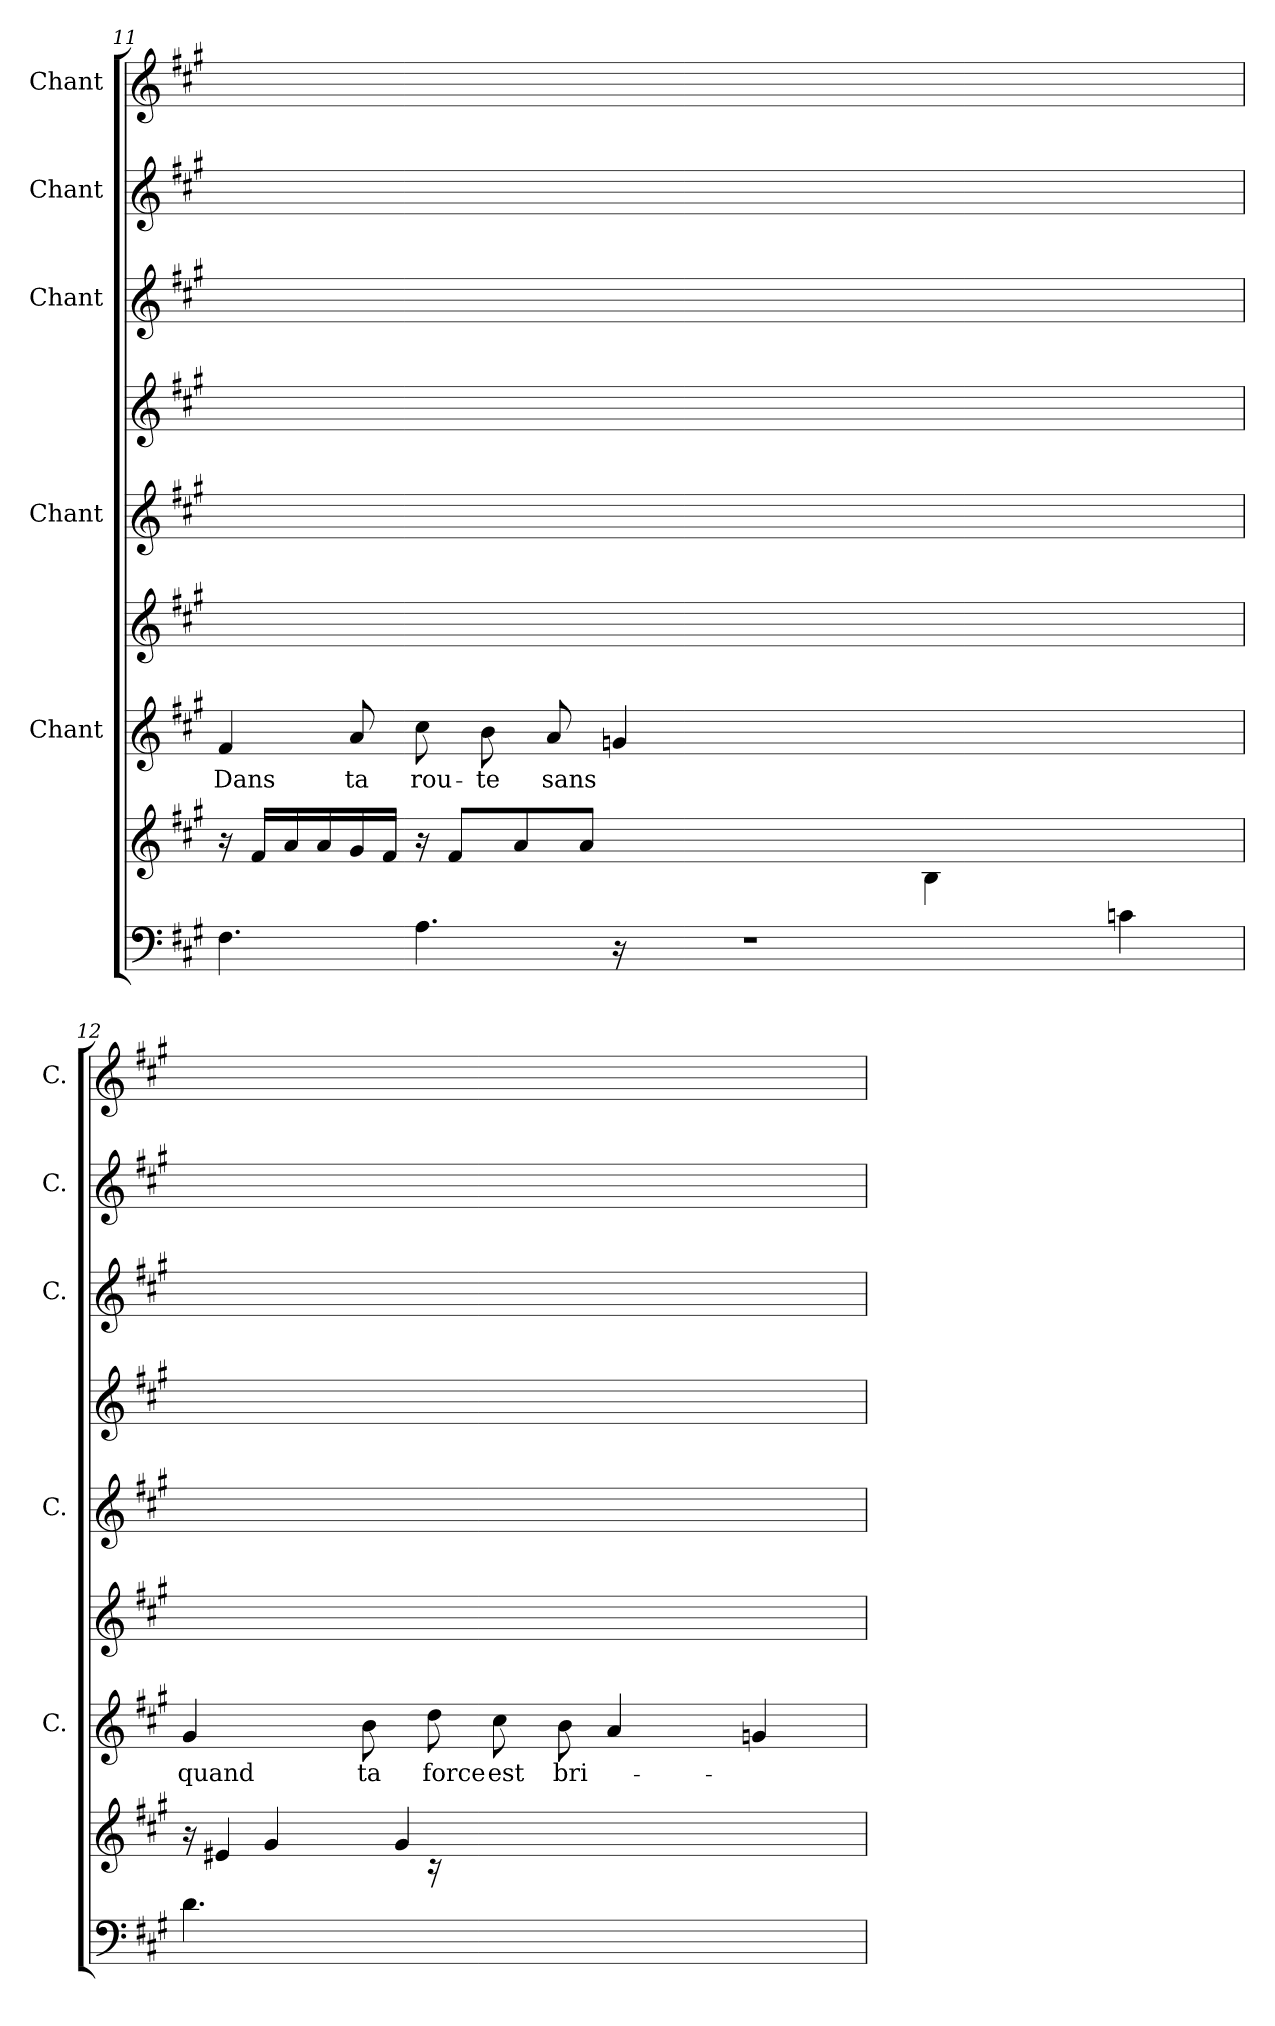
**kern	**kern	**kern	**text	**kern	**kern	**kern	**kern	**kern	**kern
*part6	*part6	*part5	*part5	*part5	*part4	*part4	*part3	*part2	*part1
*staff9	*staff8	*staff7	*staff7	*staff6	*staff5	*staff4	*staff3	*staff2	*staff1
*	*	*I"Chant	*	*	*I"Chant	*	*I"Chant	*I"Chant	*I"Chant
*	*	*I'C.	*	*	*I'C.	*	*I'C.	*I'C.	*I'C.
*clefF4	*clefG2	*clefG2	*	*clefG2	*clefG2	*clefG2	*clefG2	*clefG2	*clefG2
*k[f#c#g#]	*k[f#c#g#]	*k[f#c#g#]	*	*k[f#c#g#]	*k[f#c#g#]	*k[f#c#g#]	*k[f#c#g#]	*k[f#c#g#]	*k[f#c#g#]
=11	=11	=11	=11	=11	=11	=11	=11	=11	=11
*	*^	*	*	*	*	*	*	*	*
4.F#i\	16r	2ryy	4f#j/	Dans	1ryy	1ryy	1ryy	1ryy	1ryy	1ryy
.	16f#j/LL	.	.	.	.	.	.	.	.	.
.	16aj/	.	.	.	.	.	.	.	.	.
.	16aj/	.	.	.	.	.	.	.	.	.
.	16g#j/	.	8aj/	ta	.	.	.	.	.	.
.	16f#j/JJ	.	.	.	.	.	.	.	.	.
4.Ai\	16r	.	8cc#j\	rou-	.	.	.	.	.	.
.	8f#j/L	.	.	.	.	.	.	.	.	.
.	.	16ryy	8bj\	te	.	.	.	.	.	.
.	8aj/	16ryy	.	.	.	.	.	.	.	.
.	.	16ryy	8aj/	sans	.	.	.	.	.	.
.	8aj/J	16ryy	.	.	.	.	.	.	.	.
!	!	!	!LO:N:vis=4	!	!	!	!	!	!	!
16r	.	16ryy	4.gZ/	.	.	.	.	.	.	.
16ryy	8.ryy	16ryy	.	.	.	.	.	.	.	.
16ryy	.	16ryy	.	.	.	.	.	.	.	.
16ryy	.	16ryy	.	.	.	.	.	.	.	.
1r	1ryy	16ryy	.	.	1ryy	1ryy	1ryy	1ryy	1ryy	1ryy
.	.	8ryy	.	.	.	.	.	.	.	.
.	.	.	1ryy	.	.	.	.	.	.	.
.	.	16ryy	.	.	.	.	.	.	.	.
.	.	8ryy	.	.	.	.	.	.	.	.
!	!	!LO:N:vis=4	!	!	!	!	!	!	!	!
.	.	4.BV\	.	.	.	.	.	.	.	.
.	.	8ryy	.	.	.	.	.	.	.	.
.	.	2ryy	.	.	.	.	.	.	.	.
!LO:N:vis=4	!	!	!	!	!	!	!	!	!	!
4.cN\	4.ryy	.	.	.	4.ryy	4.ryy	4.ryy	4.ryy	4.ryy	4.ryy
.	.	.	4ryy	.	.	.	.	.	.	.
!!LO:LB:g=z
=12	=12	=12	=12	=12	=12	=12	=12	=12	=12	=12
*	*	*^	*	*	*	*	*	*	*	*
4.di\	16r	16ryy	16ryy	4g#j/	quand	1ryy	1ryy	1ryy	1ryy	1ryy	1ryy
.	4e#Xj/	8ryy	8ryy	.	.	.	.	.	.	.	.
.	.	4g#N/	16ryy	.	.	.	.	.	.	.	.
.	.	.	8ryy	8ryy	.	.	.	.	.	.	.
.	4.ryy	.	.	.	.	.	.	.	.	.	.
1ryy	.	.	16ryy	8bj\	ta	.	.	.	.	.	.
.	.	4g#N/	16ryy	.	.	.	.	.	.	.	.
.	.	.	16r	8ddj\	force	.	.	.	.	.	.
.	.	.	8ryy	.	.	.	.	.	.	.	.
.	.	.	.	8cc#j\	est	.	.	.	.	.	.
.	2ryy	2ryy	2ryy	.	.	.	.	.	.	.	.
.	.	.	.	8bj\	bri-	.	.	.	.	.	.
!	!	!	!	!LO:N:vis=4	!	!	!	!	!	!	!
.	.	.	.	4.aZ/	.	.	.	.	.	.	.
.	.	.	.	.	.	2ryy	2ryy	2ryy	2ryy	2ryy	2ryy
.	4ryy	4ryy	4ryy	.	.	.	.	.	.	.	.
.	.	.	.	4gZ/	.	.	.	.	.	.	.
8ryy	.	.	.	.	.	.	.	.	.	.	.
.	16ryy	16ryy	16ryy	.	.	.	.	.	.	.	.
*	*v	*v	*v	*	*	*	*	*	*	*	*
=	=	=	=	=	=	=	=	=	=
*-	*-	*-	*-	*-	*-	*-	*-	*-	*-
